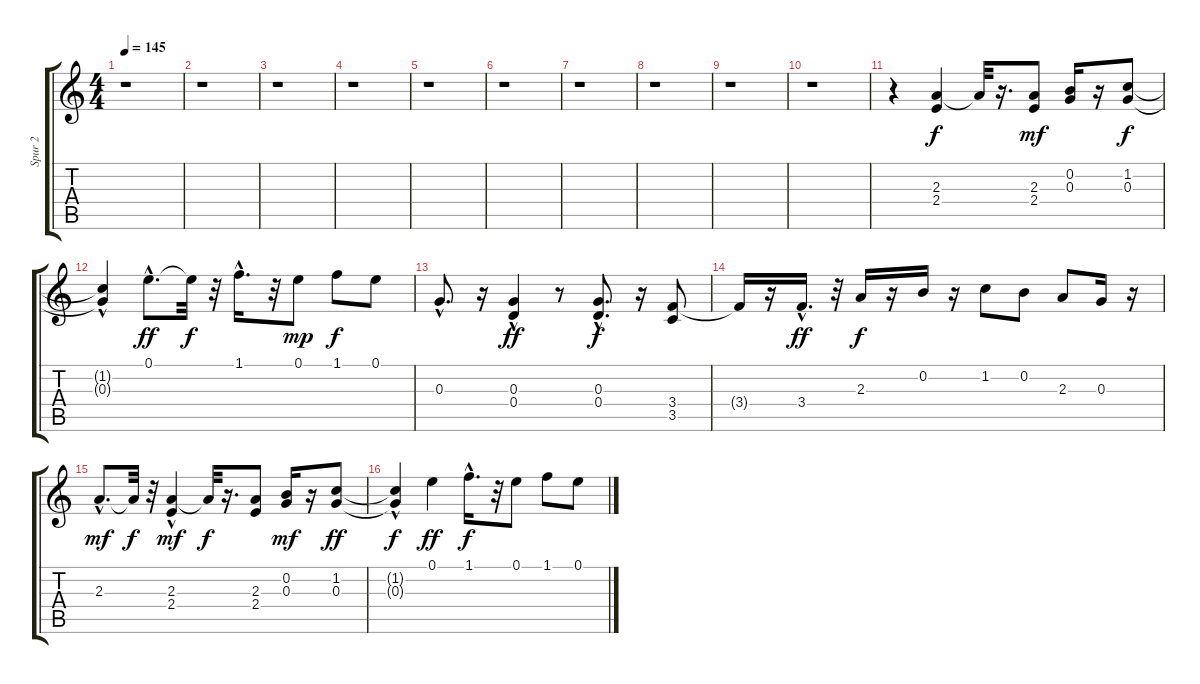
\track ("Spur 2" "Spur 2") {instrument distortionguitar}
\staff {score tabs}
\tuning (E4 B3 G3 D3 A2 E2) {hide}
\ts (4 4)
\tempo 145
\clef g2
\ks c
r.1{dy ff} |
r.1 |
r.1 |
r.1 |
r.1 |
r.1 |
r.1 |
r.1 |
r.1 |
r.1 |
r.4 (2.3 2.4).4{dy f} 2.3{t}.32 r.16{d} (2.3 2.4).8{dy mf} (0.2 0.3).16 r.16 (1.2 0.3).8{dy f} |
(1.2{hac t} 0.3{t}).4 0.1{hac}.8{d dy ff} 0.1{t}.32{dy f} r.32 1.1{hac}.16{d} r.32 0.1.8{dy mp} 1.1.8{dy f} 0.1.8 |
0.3{hac}.8{d} r.16 (0.3{hac} 0.4).4{dy ff} r.8 (0.3 0.4{hac}).8{d dy f} r.16 (3.4 3.5).8 |
3.4{t}.16 r.16 3.4{hac}.16{d dy ff} r.32 2.3.16{dy f} r.16 0.2.16 r.16 1.2.8 0.2.8 2.3.8 0.3.16 r.16 |
2.3{hac}.8{d dy mf} 2.3{t}.32{dy f} r.32 (2.3 2.4{hac}).4{dy mf} 2.3{t}.32{dy f} r.16{d} (2.3 2.4).8 (0.2 0.3).16{dy mf} r.16 (1.2 0.3).8{dy ff} |
(1.2{hac t} 0.3{t}).4{dy f} 0.1.4{dy ff} 1.1{hac}.16{d dy f} r.32 0.1.8 1.1.8 0.1.8
